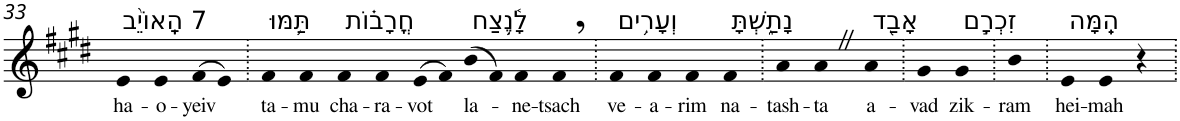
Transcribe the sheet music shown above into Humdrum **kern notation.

**kern	**text
*part1	*part1
*staff1	*staff1
*I"Piano	*
*I'Pno	*
!!LO:PB:g=z
*clefG2	*
*k[f#c#g#d#]	*
*E:	*
=33	=33
!LO:TX:a:t=7 הָֽאוֹיֵ֨ב	!
!	!LO:LY:b
4e	ha-
!	!LO:LY:b
4e	-o-
!	!LO:LY:b
(>8f#	-yeiv
8e)	.
=34.	=34.
!LO:TX:a:t=תַּ֥מּוּ	!
!	!LO:LY:b
4f#	ta-
!	!LO:LY:b
4f#	-mu
!LO:TX:a:t=חֳרָב֗וֹת	!
!	!LO:LY:b
4f#	cha-
!	!LO:LY:b
4f#	-ra-
!	!LO:LY:b
(>8e	-vot
8f#)	.
!LO:TX:a:t=לָ֫נֶ֥צַח	!
!	!LO:LY:b
(>8b	la-
8f#)	.
!	!LO:LY:b
4f#	-ne-
!	!LO:LY:b
4f#,	-tsach
=35.	=35.
!LO:TX:a:t=וְעָרִ֥ים	!
!	!LO:LY:b
4f#	ve-
!	!LO:LY:b
4f#	-a-
!	!LO:LY:b
4f#	-rim
!LO:TX:a:t=נָתַ֑שְׁתָּ	!
!	!LO:LY:b
4f#	na-
=36.	=36.
!	!LO:LY:b
4a	-tash-
!	!LO:LY:b
4aZ	-ta
!LO:TX:a:t=אָבַ֖ד	!
!	!LO:LY:b
4a	a-
=37.	=37.
!	!LO:LY:b
4g#	-vad
!LO:TX:a:t=זִכְרָ֣ם	!
!	!LO:LY:b
4g#	zik-
=38.	=38.
!	!LO:LY:b
4b	-ram
=39.	=39.
!LO:TX:a:t=הֵֽמָּה	!
!	!LO:LY:b
4e	hei-
!	!LO:LY:b
4e	-mah
4r	.
=.	=.
*-	*-
